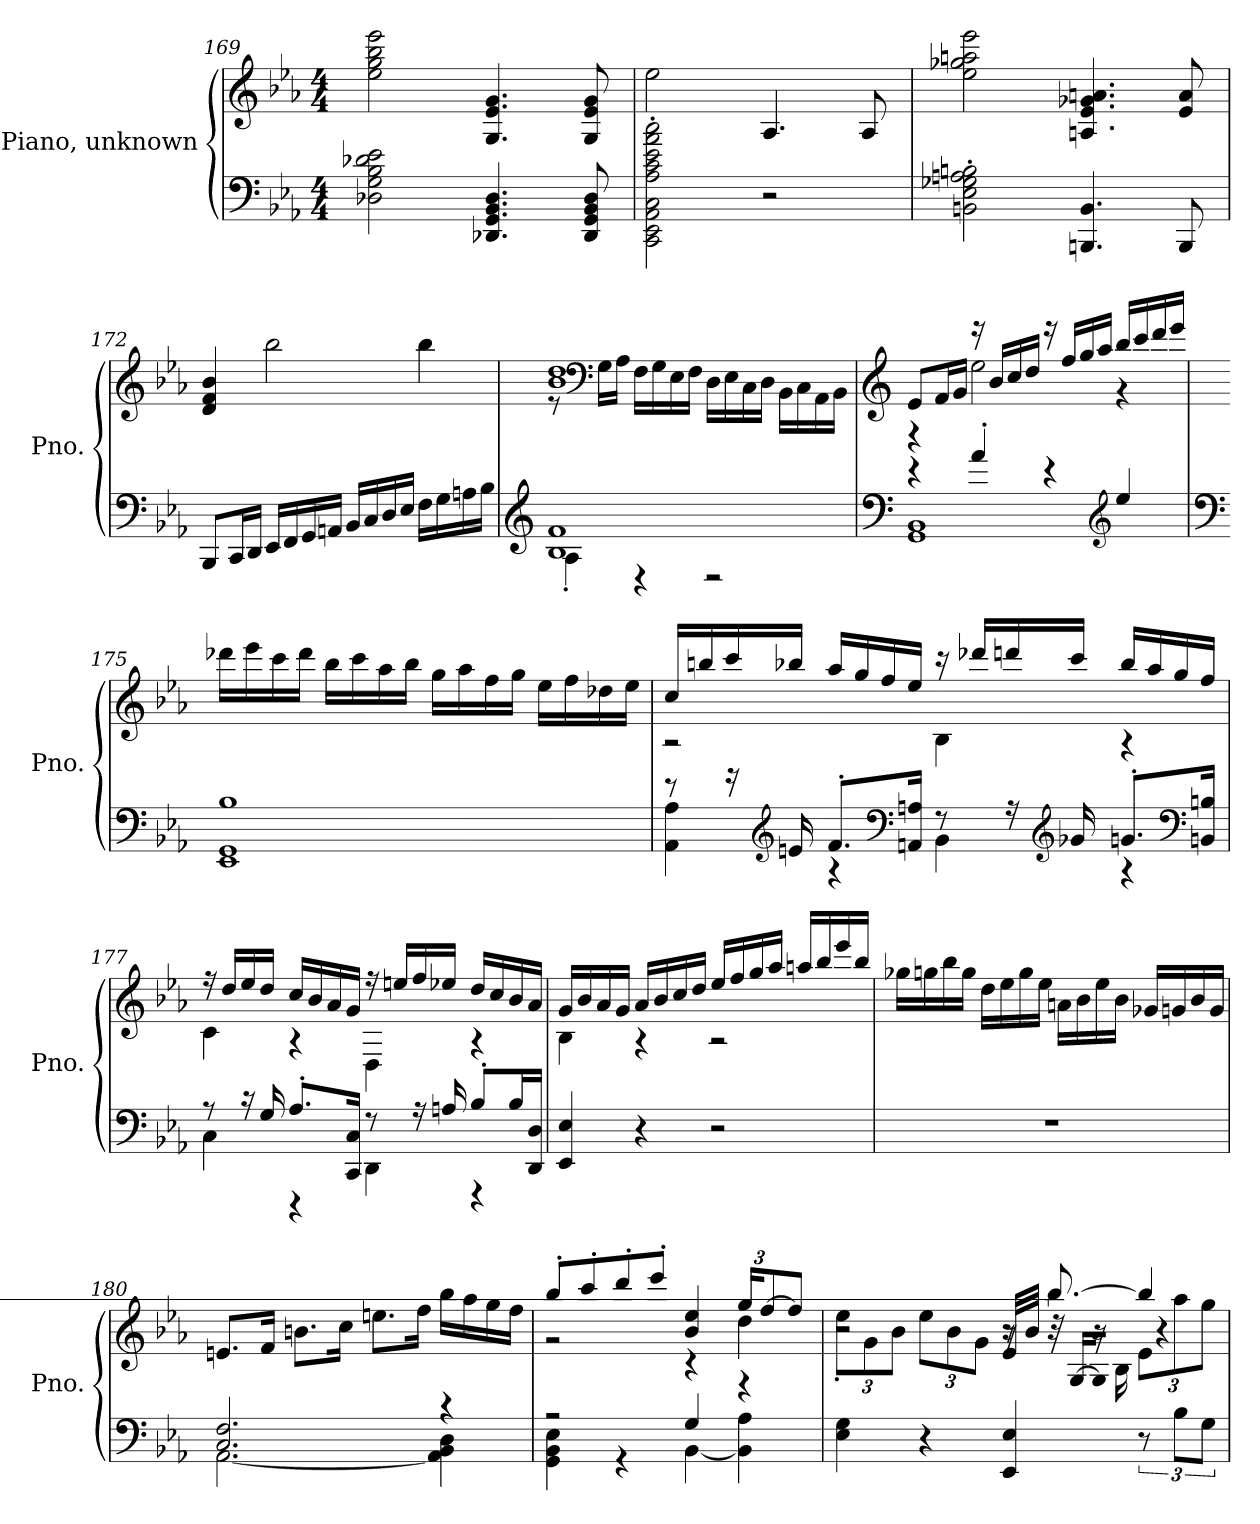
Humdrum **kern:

**kern	**kern
*part1	*part1
*staff2	*staff1
*I"Piano, unknown	*
*I'Pno.	*
*clefF4	*clefG2
*k[b-e-a-]	*k[b-e-a-]
*M4/4	*M4/4
=169	=169
2D-X\ 2G\ 2B-\ 2d-X\ 2e-\	2ee-\ 2gg\ 2bb-\ 2eee-\
4.DD-X/ 4.GG/ 4.BB-/ 4.D-/	4.G/ 4.e-/ 4.g/
8DD-/ 8GG/ 8BB-/ 8D-/	8G/ 8e-/ 8g/
=170	=170
2CC\' 2EE-\' 2AA-\' 2C\' 2A-\' 2c\' 2e-\' 2a-\' 2cc\'	2ee-\
2r	4.A-/
.	8A-/
=171	=171
2BBn\' 2E-\' 2G-X\' 2An\' 2Bn\'	2ee-\ 2gg-X\ 2aan\ 2eee-\
4.BBBn/ 4.BB/	4.An/ 4.e-/ 4.g-X/ 4.an/
8BBB/	8e-/ 8a/
!!LO:PB:g=z
=172	=172
8BBB-/L	4d/ 4f/ 4b-/
16CC/L	.
16DD/JJ	.
16EE-/LL	2bb-\
16FF/	.
16GG/	.
16AAn/JJ	.
16BB-/LL	.
16C/	.
16D/	.
16E-/JJ	.
16F\LL	4bb-\
16G\	.
16An\	.
16B-\JJ	.
=173	=173
*clefG2	*
*^	*^
1B- 1f	4A-'\	1b- 1dd	8r
*	*	*clefF4	*
.	.	.	16G\LL
.	.	.	16A-\JJ
.	4r	.	16F\LL
.	.	.	16G\
.	.	.	16E-\
.	.	.	16F\JJ
.	2r	.	16D\LL
.	.	.	16E-\
.	.	.	16C\
.	.	.	16D\JJ
.	.	.	16BB-\LL
.	.	.	16C\
.	.	.	16AA-\
.	.	.	16BB-\JJ
!!LO:LB:g=z	!!
=174	=174	=174	=174
*clefF4	*	*clefG2	*
4r	1GG 1BB-	8e-/L	4r
.	.	16f/L	.
.	.	16g/JJ	.
4a-'/	.	16r	2ee-\
.	.	16b-/LL	.
.	.	16cc/	.
.	.	16dd/JJ	.
4r	.	16r	.
.	.	16ff/LL	.
.	.	16gg/	.
.	.	16aa-/JJ	.
*clefG2	*	*	*
4ee-/	.	16bb-/LL	4r
.	.	16ccc/	.
.	.	16ddd/	.
.	.	16eee-/JJ	.
*v	*v	*	*
*	*v	*v
=175	=175
*clefF4	*
1EE- 1GG 1B-	16ddd-X\LL
.	16eee-\
.	16ccc\
.	16ddd-\JJ
.	16bb-\LL
.	16ccc\
.	16aa-\
.	16bb-\JJ
.	16gg\LL
.	16aa-\
.	16ff\
.	16gg\JJ
.	16ee-\LL
.	16ff\
.	16dd-X\
.	16ee-\JJ
!!LO:LB:g=z
=176	=176
*^	*^
8r	4AA-\ 4A-\	16cc/LL	2r
.	.	16bbn/	.
16r	.	16ccc/	.
*clefG2	*	*	*
16en/	.	16bb-X/JJ	.
8.f'/L	4r	16aa-/LL	.
.	.	16gg/	.
.	.	16ff/	.
*clefF4	*	*	*
16AAn/ 16An/Jk	.	16ee-/JJ	.
8r	4BB-\	16r	4B-\
.	.	16ddd-X/LL	.
16r	.	16dddn/	.
*clefG2	*	*	*
16g-X/	.	16ccc/JJ	.
8.gn'/L	4r	16bb-/LL	4r
.	.	16aa-/	.
.	.	16gg/	.
*clefF4	*	*	*
16BBn/ 16Bn/Jk	.	16ff/JJ	.
!!LO:LB:g=z	!!
=177	=177	=177	=177
8r	4C\	16r	4c\
.	.	16dd/LL	.
16r	.	16ee-/	.
16G/	.	16dd/JJ	.
8.A-'/L	4r	16cc/LL	4r
.	.	16b-/	.
.	.	16a-/	.
16CC/ 16C/Jk	.	16g/JJ	.
8r	4DD\	16r	4D\
.	.	16een/LL	.
16r	.	16ff/	.
16An/	.	16ee-X/JJ	.
8B-'/L	4r	16dd/LL	4r
.	.	16cc/	.
16B-/L	.	16b-/	.
16DD/ 16D/JJ	.	16a-/JJ	.
*v	*v	*	*
=178	=178	=178
4EE-/ 4E-/	16g/LL	4B-\
.	16b-/	.
.	16a-/	.
.	16g/JJ	.
4r	16a-/LL	4r
.	16b-/	.
.	16cc/	.
.	16dd/JJ	.
2r	16ee-/LL	2r
.	16ff/	.
.	16gg/	.
.	16aa-/JJ	.
.	16aan/LL	.
.	16bb-/	.
.	16eee-/	.
.	16bb-/JJ	.
*	*v	*v
!!LO:LB:g=z
=179	=179
1r	16gg-X\LL
.	16ggn\
.	16bb-\
.	16gg\JJ
.	16dd\LL
.	16ee-\
.	16gg\
.	16ee-\JJ
.	16an\LL
.	16b-\
.	16ee-\
.	16b-\JJ
.	16g-X/LL
.	16gn/
.	16b-/
.	16g/JJ
=180	=180
*^	*
2.C/ 2.F/	[2.AA-\	8.en/L
.	.	16f/Jk
.	.	8.bn\L
.	.	16cc\Jk
.	.	8.een\L
.	.	16ff\Jk
4r	4AA-\] 4BB-\ 4D\	16bb-\LL
.	.	16aa-\
.	.	16gg\
.	.	16ff\JJ
=181	=181	=181
*	*	*^
2r	4GG\ 4BB-\ 4E-\	8bb-'/L	2r
.	.	8ccc'/	.
.	4r	8ddd'/	.
.	.	8eee-'/J	.
4G/	[4BB-\	4b-/ 4ee-/	4r
*	*	*Xbrackettup	*
4r	4BB-\] 4A-\	24gg/KL	4dd\
.	.	[12ff/	.
.	.	8ff/J]	.
*v	*v	*	*
!!LO:LB:g=z
=182	=182	=182
*	*	*^
4E-\ 4G\	2r	12ee-'\L	2r
.	.	12g\	.
.	.	12b-\J	.
4r	.	12ee-\L	.
.	.	12b-\	.
.	.	12g\J	.
4EE-/ 4E-/	16r	8r	32e-/LLL
.	.	.	32b-/JJJ
*	*	*	*brackettup
.	[8.bb-/	.	48r
.	.	.	[24G/KL
.	.	16r	8G/J]
.	.	16B-\	.
*	*	*Xbrackettup	*
12r	4bb-/]	12e-\L	4r
12B-\L	.	12aa-\	.
12G\J	.	12gg\J	.
*	*v	*v	*v
=	=
*-	*-
